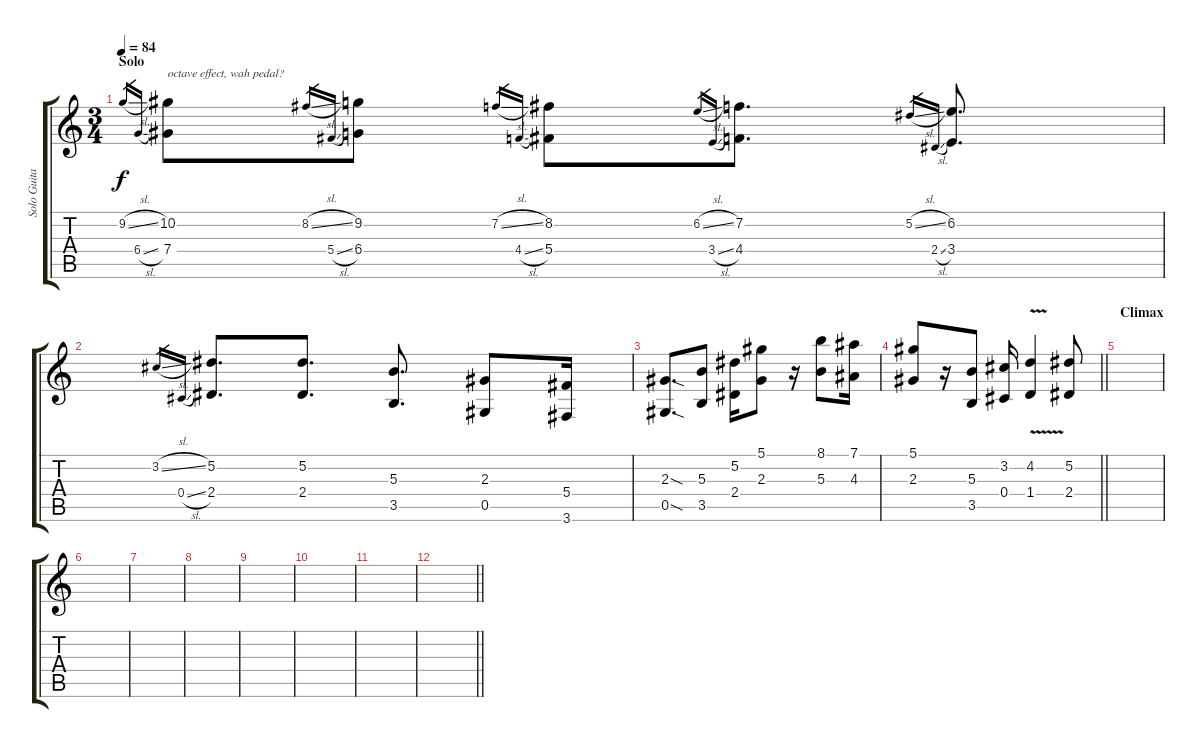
\track ("Solo Guitar" "Solo Guita") {instrument overdrivenguitar}
\staff {score tabs}
\tuning (Eb4 Bb3 Gb3 Db3 Ab2 Eb2) {hide}
\ts (3 4)
\section ("" "Solo")
\tempo 84
\clef g2
\ks c
9.2{sl}.16{gr dy f} 6.4{sl}.16{gr} (10.2 7.4).8{txt "octave effect, wah pedal?"} 8.2{sl}.16{gr} 5.4{sl}.16{gr} (9.2 6.4).8 7.2{sl}.16{gr} 4.4{sl}.16{gr} (8.2 5.4).8 6.2{sl}.16{gr} 3.4{sl}.16{gr} (7.2 4.4).8{d} 5.2{sl}.16{gr} 2.4{sl}.16{gr} (6.2 3.4).8{d} |
3.2{sl}.16{gr} 0.4{sl}.16{gr} (5.2 2.4).8{d} (5.2 2.4).8{d} (5.3 3.5).8{d} (2.3 0.5).8 (5.4 3.6).16 |
(2.3{sod} 0.5{sod}).8{d} (5.3 3.5).8 (5.2 2.4).16 (5.1 2.3).8 r.16 (8.1 5.3).8 (7.1 4.3).16 |
\barLineRight lightlight
(5.1 2.3).8 r.16 (5.3 3.5).8 (3.2 0.4).16 (4.2{v} 1.4{v}).4 (5.2 2.4).8 |
\section ("" "Climax")
|
|
|
|
|
|
|
\barLineRight lightlight
